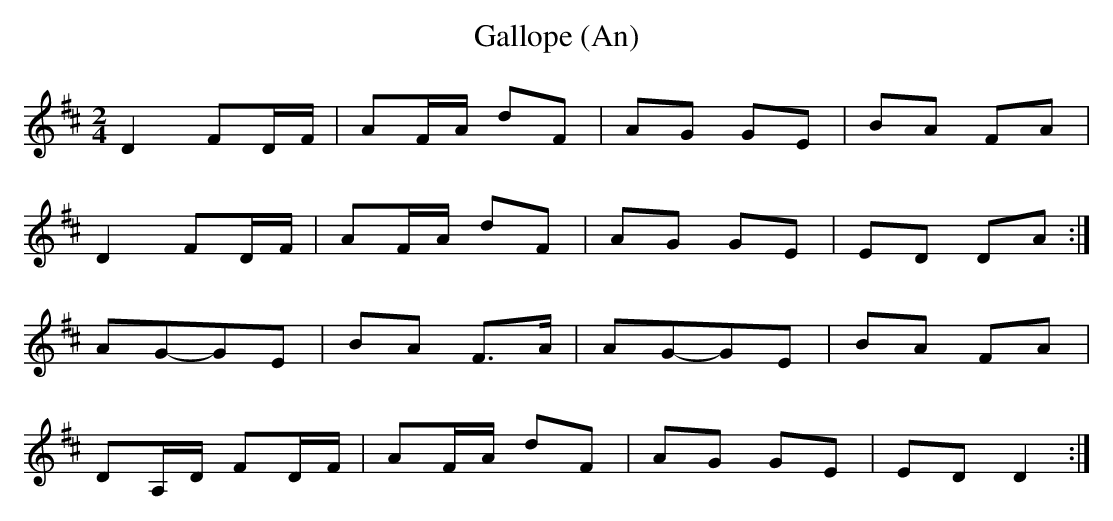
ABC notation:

X:1
T: Gallope (An)
L: 1/8
M: 2/4
K: D
D2 FD/F/|AF/A/ dF|AG GE|BA FA|
D2 FD/F/|AF/A/ dF|AG GE|ED DA :|
AG-GE|BA F>A|AG-GE|BA FA|
DA,/D/ FD/F/|AF/A/ dF|AG GE|ED D2 :|
